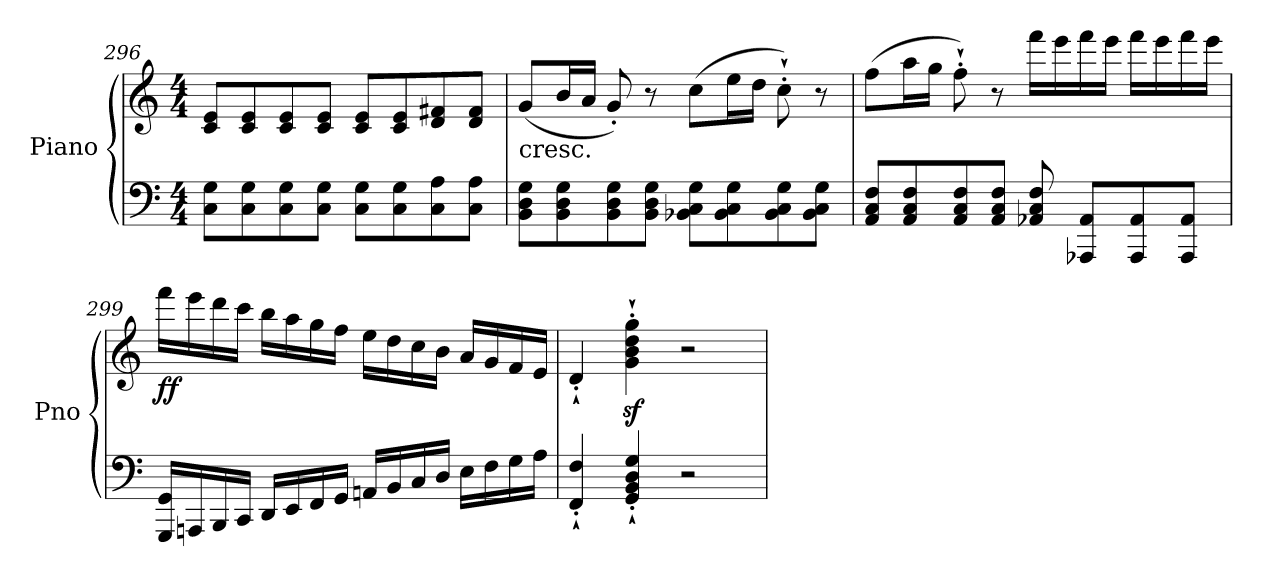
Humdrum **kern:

**kern	**kern	**dynam
*part1	*part1	*part1
*staff2	*staff1	*staff1/2
*I"Piano	*	*
*I'Pno	*	*
*clefF4	*clefG2	*
*k[]	*k[]	*
*M4/4	*M4/4	*
=296	=296	=296
8C\ 8G\L	8c/ 8e/L	.
8C\ 8G\	8c/ 8e/	.
8C\ 8G\	8c/ 8e/	.
8C\ 8G\J	8c/ 8e/J	.
8C\ 8G\L	8c/ 8e/L	.
8C\ 8G\	8c/ 8e/	.
8C\ 8A\	8d/ 8f#X/	.
8C\ 8A\J	8d/ 8f#/J	.
=297	=297	=297
!	!LO:TX:b:t=cresc.	!
8BB\ 8D\ 8G\L	(<8g/L	.
8BB\ 8D\ 8G\	16b/L	.
.	16a/JJ	.
8BB\ 8D\ 8G\	8g'/)	.
8BB\ 8D\ 8G\J	8r	.
8BB-X\ 8C\ 8G\L	(>8cc\L	.
8BB-\ 8C\ 8G\	16ee\L	.
.	16dd\JJ	.
8BB-\ 8C\ 8G\	8cc'`\)	.
8BB-\ 8C\ 8G\J	8r	.
=298	=298	=298
8AA/ 8C/ 8F/L	(>8ff\L	.
8AA/ 8C/ 8F/	16aa\L	.
.	16gg\JJ	.
8AA/ 8C/ 8F/	8ff'`\)	.
8AA/ 8C/ 8F/J	8r	.
8AA-X/ 8C/ 8F/	16fff\LL	.
.	16eee\	.
8AAA-X/ 8AA-/L	16fff\	.
.	16eee\JJ	.
8AAA-/ 8AA-/	16fff\LL	.
.	16eee\	.
8AAA-/ 8AA-/J	16fff\	.
.	16eee\JJ	.
=299	=299	=299
!	!	!LO:DY:b
16GGG/ 16GG/LL	16fff\LL	ff
16AAAn/	16eee\	.
16BBB/	16ddd\	.
16CC/JJ	16ccc\JJ	.
16DD/LL	16bb\LL	.
16EE/	16aa\	.
16FF/	16gg\	.
16GG/JJ	16ff\JJ	.
16AAn/LL	16ee\LL	.
16BB/	16dd\	.
16C/	16cc\	.
16D/JJ	16b\JJ	.
16E\LL	16a/LL	.
16F\	16g/	.
16G\	16f/	.
16A\JJ	16e/JJ	.
=300	=300	=300
4FF/'` 4F/'`	4d'`/	.
4GG/'` 4BB/'` 4D/'` 4G/'`	4g\z<'` 4b\z<'` 4dd\z<'` 4gg\z<'`	.
2r	2r	.
=	=	=
*-	*-	*-
